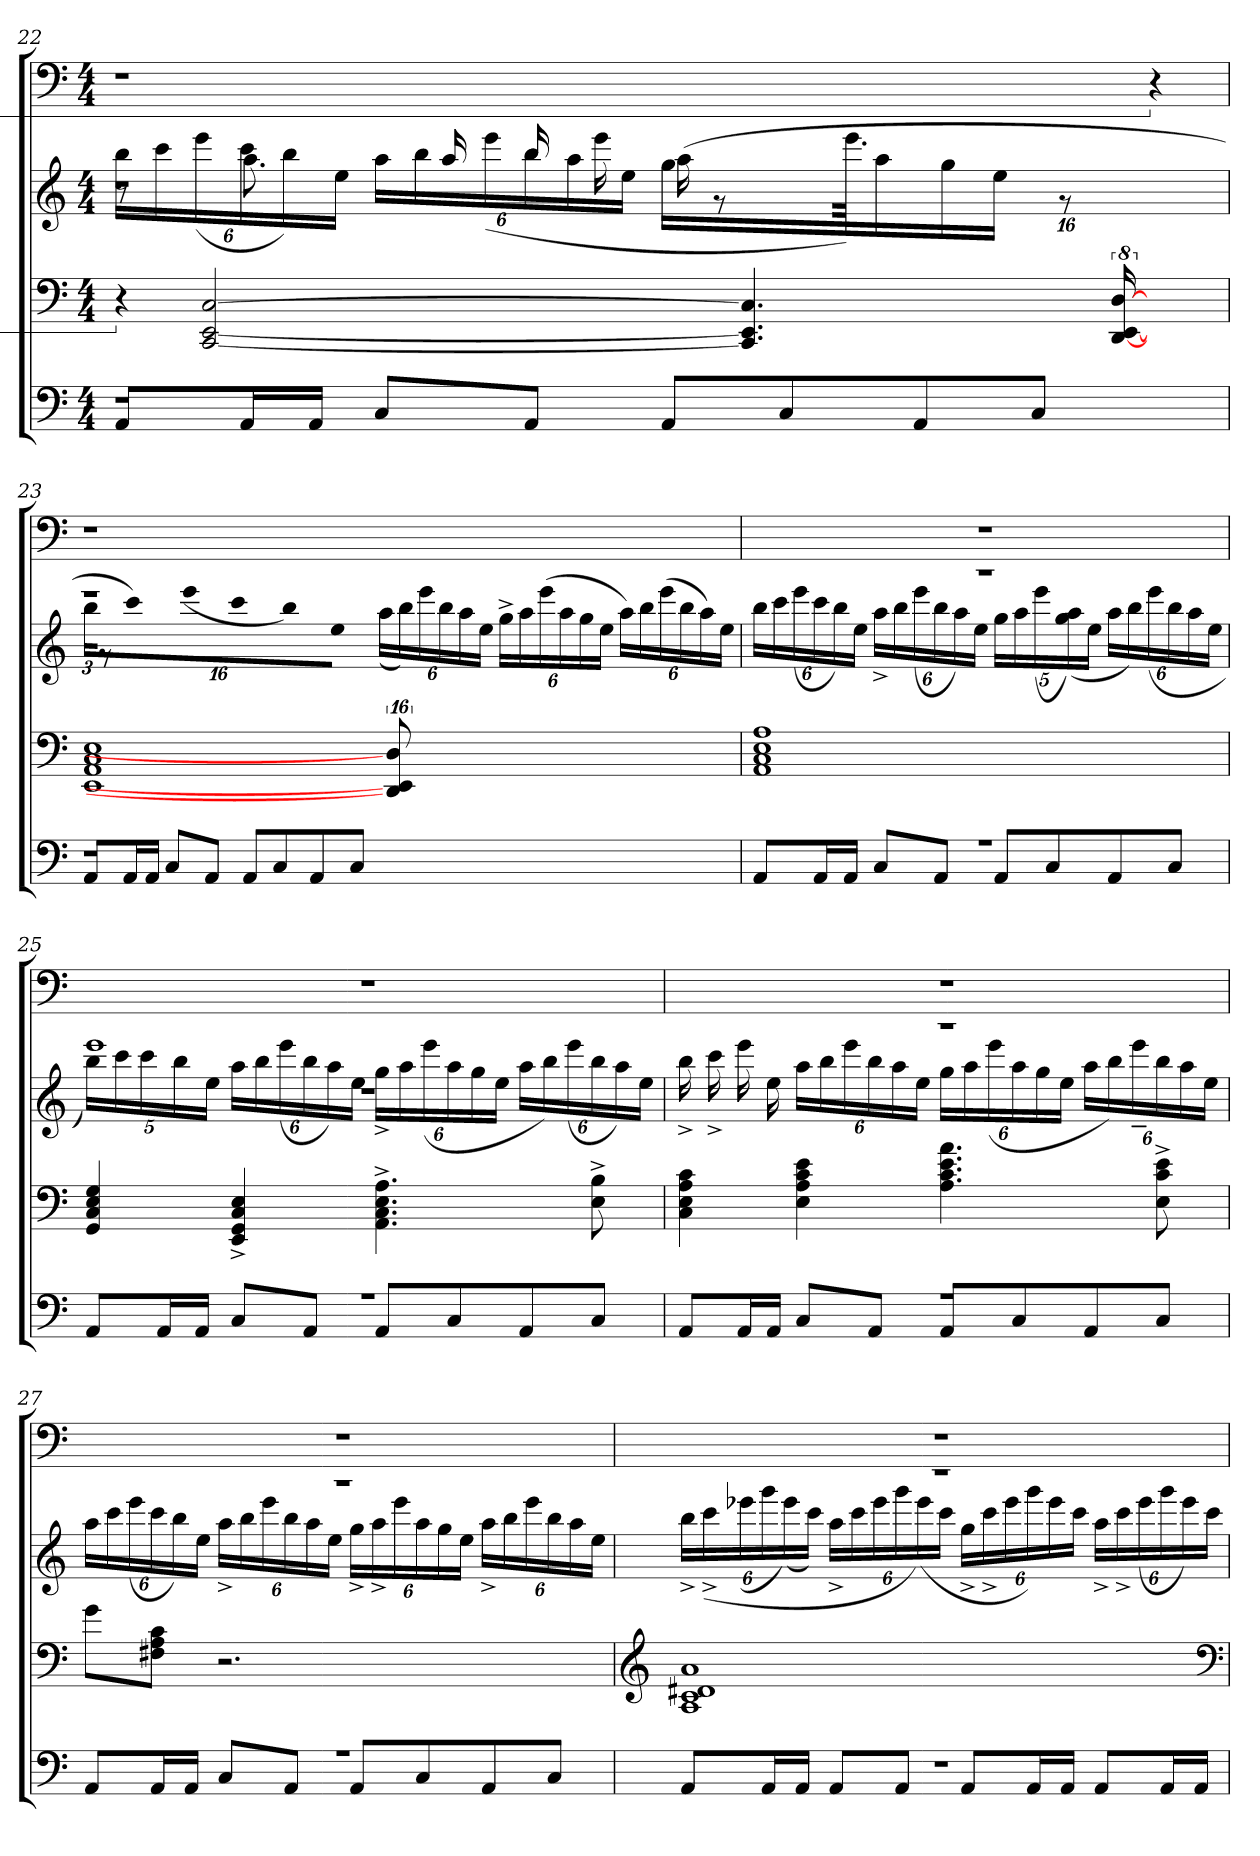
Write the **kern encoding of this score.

**kern	**kern	**kern	**kern
*part3	*part2	*part2	*part1
*staff4	*staff3	*staff2	*staff1
*clefF4	*clefF4	*clefG2	*clefF4
*k[]	*k[]	*k[]	*k[]
*M4/4	*M4/4	*M4/4	*M4/4
=22	=22	=22	=22
*^	*	*	*
!	!	!LO:N:vis=16..	!	!
*	*	*	*^	*
*	*	*	*	*Xbrackettup	*
*	*	*	*	*^	*
1r	8AA/L	128%11r	1r	24bb\LL	8r	1r
.	.	.	.	24ccc\	.	.
.	.	.	.	(>24eee\	.	.
.	.	[2CC/ [2EE/ [2C/	.	.	.	.
.	16AA/L	.	.	24ccc\	8.aa\	.
.	.	.	.	24bb\)	.	.
.	16AA/JJ	.	.	.	.	.
.	.	.	.	24ee\JJ	.	.
.	8C/L	.	.	24aa\LL	.	.
.	.	.	.	24bb\	.	.
.	.	.	.	.	16aa/	.
.	.	.	.	(>24eee\	.	.
.	8AA/J	.	.	24bb\	16bb/	.
.	.	.	.	24aa\	.	.
.	.	.	.	.	16eee\	.
.	.	.	.	24ee\JJ	.	.
.	8AA/L	.	.	16gg\LL	(>16aa\	.
.	.	.	.	8r	16ryy	.
.	.	4.CC/] 4.EE/] 4.C/]	.	.	.	.
.	8C/	.	.	.	64.ryy	.
.	.	.	.	.	4..ryy	.
.	.	.	.	64.eee\KK)	.	.
.	.	.	.	16aa\	.	.
.	8AA/	.	.	.	.	.
.	.	.	.	16gg\	.	.
.	.	.	.	16ee\JJ	.	.
.	8C/J	.	.	.	.	.
.	.	.	.	128%13r	.	.
.	.	[128%5DD/ [128%5EE/ [128%5D/	.	.	.	.
!	!	!	!	!	!	!LO:N:vis=16..
16ryy	16ryy	16ryy	16ryy	16ryy	.	128%11r
64.ryy	64.ryy	64.ryy	64.ryy	64.ryy	.	.
*	*	*	*	*v	*v	*
=23	=23	=23	=23	=23	=23
1r	8AA/L	1EE 1AA 1C 1E	1r	24bb\LL	1r
.	.	.	.	128%11r	.
.	16AA/L	.	.	.	.
.	.	.	.	24ccc\)	.
.	.	.	.	(>24eee\	.
.	16AA/JJ	.	.	.	.
.	.	.	.	24ccc\	.
.	8C/L	.	.	.	.
.	.	.	.	24bb\)	.
.	.	.	.	24ee\JJ	.
.	.	.	.	(>24aa\LL	.
.	8AA/J	.	.	.	.
.	.	.	.	24bb\)	.
.	.	.	.	24eee\	.
.	.	.	.	24bb\	.
.	8AA/L	.	.	.	.
.	.	.	.	24aa\	.
.	.	.	.	24ee\JJ	.
.	.	.	.	24gg^\LL	.
.	8C/	.	.	.	.
.	.	.	.	24aa\	.
.	.	.	.	(>24eee\	.
.	.	.	.	24aa\	.
.	8AA/	.	.	.	.
.	.	.	.	24gg\	.
.	.	.	.	24ee\JJ	.
.	.	.	.	24aa\LL)	.
.	8C/J	.	.	.	.
.	.	.	.	24bb\	.
.	.	.	.	(>24eee\	.
.	.	.	.	24bb\	.
16ryy	16ryy	128%11DD/] 128%11EE/] 128%11D/]	16ryy	.	16ryy
.	.	.	.	24aa\)	.
.	.	.	.	24ee\JJ	.
64.ryy	64.ryy	.	64.ryy	.	64.ryy
=24	=24	=24	=24	=24	=24
1r	8AA/L	1AA 1C 1E 1A	1r	24bb\LL	1r
.	.	.	.	24ccc\	.
.	.	.	.	(>24eee\	.
.	16AA/L	.	.	24ccc\	.
.	.	.	.	24bb\)	.
.	16AA/JJ	.	.	.	.
.	.	.	.	24ee\JJ	.
.	8C/L	.	.	24aa^\LL	.
.	.	.	.	24bb\	.
.	.	.	.	(>24eee\	.
.	8AA/J	.	.	24bb\	.
.	.	.	.	24aa\)	.
.	.	.	.	24ee\JJ	.
.	8AA/L	.	.	20gg\LL	.
.	.	.	.	20aa\	.
.	.	.	.	(>20eee\	.
.	8C/	.	.	.	.
.	.	.	.	(>20gg\ 20aa\)	.
.	.	.	.	20ee\JJ	.
.	8AA/	.	.	24aa\LL	.
.	.	.	.	24bb\)	.
.	.	.	.	(>24eee\	.
.	8C/J	.	.	24bb\	.
.	.	.	.	24aa\	.
.	.	.	.	24ee\JJ	.
=25	=25	=25	=25	=25	=25
*	*	*	*	*^	*
1r	8AA/L	4GG/ 4C/ 4E/ 4G/	1r	20bb\LL)	1eee	1r
.	.	.	.	20ccc<\	.	.
.	.	.	.	20ccc<\	.	.
.	16AA/L	.	.	.	.	.
.	.	.	.	20bb\	.	.
.	16AA/JJ	.	.	.	.	.
.	.	.	.	20ee\JJ	.	.
.	8C/L	4EE/^ 4GG/^ 4C/^ 4E/^	.	24aa\LL	.	.
.	.	.	.	24bb\	.	.
.	.	.	.	(>24eee\	.	.
.	8AA/J	.	.	24bb\	.	.
.	.	.	.	24aa\)	.	.
.	.	.	.	24ee\JJ	.	.
.	8AA/L	4.AA\^ 4.C\^ 4.E\^ 4.A\^	.	24gg^\LL	.	.
.	.	.	.	24aa\	.	.
.	.	.	.	(>24eee\	.	.
.	8C/	.	.	24aa<\	.	.
.	.	.	.	24gg\	.	.
.	.	.	.	24ee\JJ	.	.
.	8AA/	.	.	24aa\LL	.	.
.	.	.	.	24bb\)	.	.
.	.	.	.	(>24eee\	.	.
.	8C/J	8E\^ 8B\^	.	24bb<\	.	.
.	.	.	.	24aa\)	.	.
.	.	.	.	24ee\JJ	.	.
*	*	*	*	*v	*v	*
=26	=26	=26	=26	=26	=26
1r	8AA/L	4C\ 4E\ 4A\ 4c\	1r	16bb^\	1r
.	.	.	.	16ccc^\	.
.	16AA/L	.	.	16eee\	.
.	16AA/JJ	.	.	16ee\	.
.	8C/L	4E\ 4A\ 4c\ 4e\	.	24aa\LL	.
.	.	.	.	24bb\	.
.	.	.	.	24eee\	.
.	8AA/J	.	.	24bb<\	.
.	.	.	.	24aa\	.
.	.	.	.	24ee\JJ	.
.	8AA/L	4.A\ 4.c\ 4.e\ 4.a\	.	24gg\LL	.
.	.	.	.	24aa\	.
.	.	.	.	(>24eee\	.
.	8C/	.	.	24aa<\	.
.	.	.	.	24gg\	.
.	.	.	.	24ee\JJ	.
.	8AA/	.	.	24aa\LL	.
.	.	.	.	24bb\)	.
.	.	.	.	24eee~\	.
.	8C/J	8E\^ 8c\^ 8e\^	.	24bb<\	.
.	.	.	.	24aa\	.
.	.	.	.	24ee\JJ	.
=27	=27	=27	=27	=27	=27
1r	8AA/L	8g!\L	1r	24aa\LL	1r
.	.	.	.	24ccc\	.
.	.	.	.	(>24eee\	.
.	16AA/L	8F#X!\ 8A!\ 8c!\J	.	24ccc\	.
.	.	.	.	24bb\)	.
.	16AA/JJ	.	.	.	.
.	.	.	.	24ee\JJ	.
.	8C/L	2.r	.	24aa^\LL	.
.	.	.	.	24bb\	.
.	.	.	.	24eee<\	.
.	8AA/J	.	.	24bb\	.
.	.	.	.	24aa\	.
.	.	.	.	24ee\JJ	.
.	8AA/L	.	.	24gg^\LL	.
.	.	.	.	24aa^\	.
.	.	.	.	24eee\	.
.	8C/	.	.	24aa\	.
.	.	.	.	24gg\	.
.	.	.	.	24ee\JJ	.
.	8AA/	.	.	24aa^\LL	.
.	.	.	.	24bb\	.
.	.	.	.	24eee\	.
.	8C/J	.	.	24bb\	.
.	.	.	.	24aa\	.
.	.	.	.	24ee\JJ	.
=28	=28	=28	=28	=28	=28
*	*	*clefG2	*	*	*
1r	8AA/L	1A 1c 1d#X 1a	1r	24bb^\LL	1r
.	.	.	.	(>24ccc^\	.
.	.	.	.	(>24eee-X<\	.
.	16AA/L	.	.	24ggg\	.
.	.	.	.	(>24eee-\)	.
.	16AA/JJ	.	.	.	.
.	.	.	.	24ccc\JJ)	.
.	8AA/L	.	.	24aa^\LL	.
.	.	.	.	24ccc\	.
.	.	.	.	24eee-<\	.
.	8AA/J	.	.	24ggg\	.
.	.	.	.	(>24eee-\)	.
.	.	.	.	24ccc\JJ	.
.	8AA/L	.	.	24gg^\LL	.
.	.	.	.	24ccc^\	.
.	.	.	.	24eee-<\	.
.	16AA/L	.	.	24ggg\)	.
.	.	.	.	24eee-\	.
.	16AA/JJ	.	.	.	.
.	.	.	.	24ccc\JJ	.
.	8AA/L	.	.	24aa^\LL	.
.	.	.	.	24ccc^\	.
.	.	.	.	(>24eee-<\	.
.	16AA/L	.	.	24ggg\	.
.	.	.	.	24eee-\)	.
.	16AA/JJ	.	.	.	.
*	*	*clefF4	*	*	*
.	.	.	.	24ccc\JJ	.
*v	*v	*	*v	*v	*
=	=	=	=
*-	*-	*-	*-
